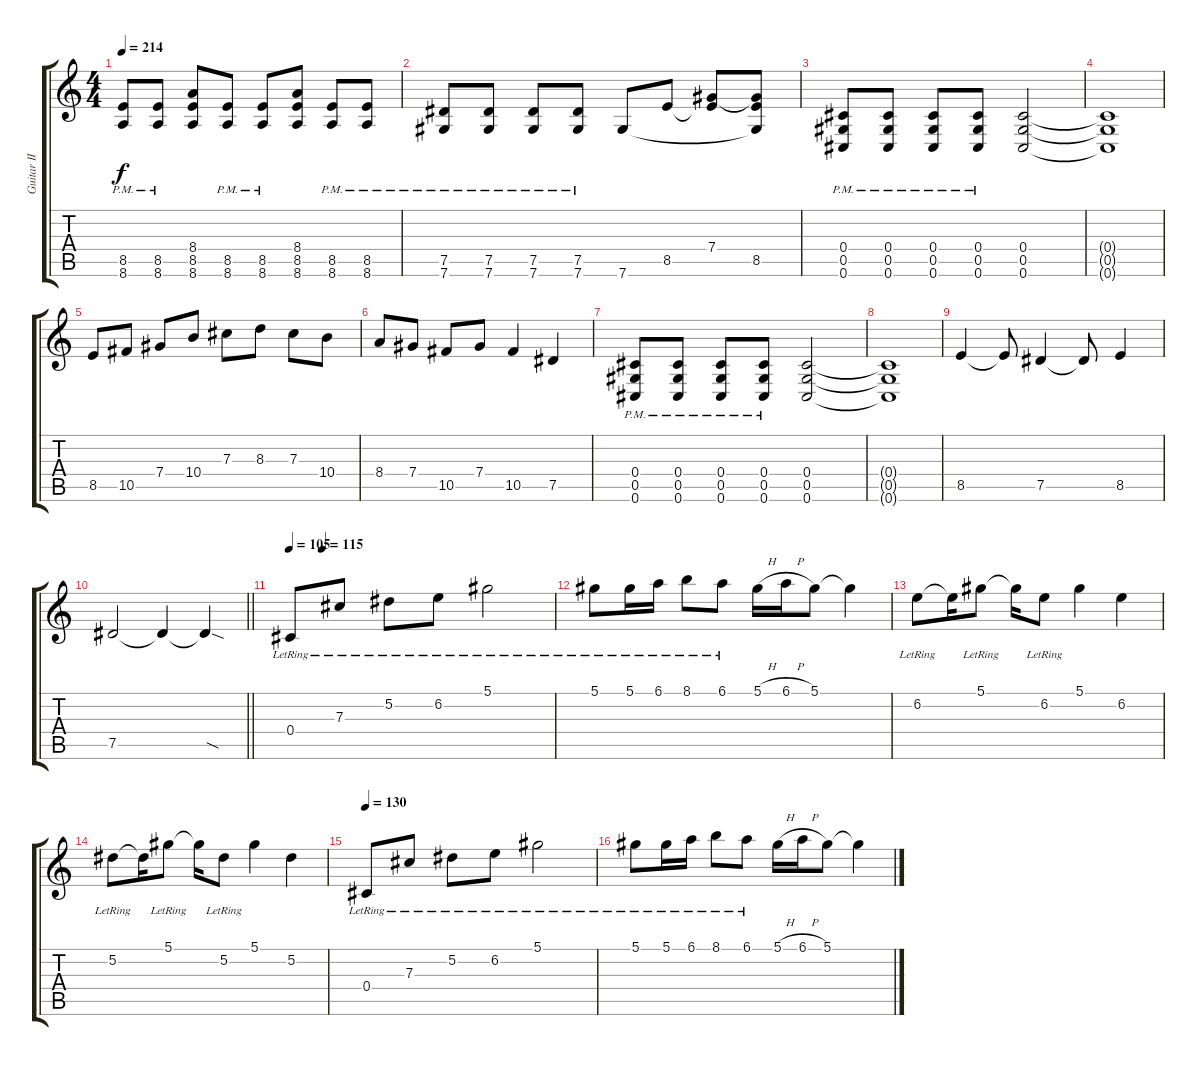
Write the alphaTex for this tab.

\track ("Guitar II" "Guitar II") {instrument distortionguitar}
\staff {score tabs}
\tuning (Eb4 Bb3 Gb3 Db3 Ab2 Db2) {hide}
\ts (4 4)
\tempo 214
\clef g2
\ks c
(8.5{pm} 8.6{pm}).8{dy f} (8.5{pm} 8.6{pm}).8 (8.4 8.5 8.6).8 (8.5{pm} 8.6{pm}).8 (8.5{pm} 8.6{pm}).8 (8.4 8.5 8.6).8 (8.5{pm} 8.6{pm}).8 (8.5{pm} 8.6{pm}).8 |
(7.5{pm} 7.6{pm}).8 (7.5{pm} 7.6{pm}).8 (7.5{pm} 7.6{pm}).8 (7.5{pm} 7.6{pm}).8 7.6.8 8.5.8 (7.4 8.5{t}).8 (7.4{t} 8.5 7.6{t}).8 |
(0.4{pm} 0.5{pm} 0.6{pm}).8 (0.4{pm} 0.5{pm} 0.6{pm}).8 (0.4{pm} 0.5{pm} 0.6{pm}).8 (0.4{pm} 0.5{pm} 0.6{pm}).8 (0.4 0.5 0.6).2 |
(0.4{t} 0.5{t} 0.6{t}).1 |
8.5.8 10.5.8 7.4.8 10.4.8 7.3.8 8.3.8 7.3.8 10.4.8 |
8.4.8 7.4.8 10.5.8 7.4.8 10.5.4 7.5.4 |
(0.4{pm} 0.5{pm} 0.6{pm}).8 (0.4{pm} 0.5{pm} 0.6{pm}).8 (0.4{pm} 0.5{pm} 0.6{pm}).8 (0.4{pm} 0.5{pm} 0.6{pm}).8 (0.4 0.5 0.6).2 |
(0.4{t} 0.5{t} 0.6{t}).1 |
8.5.4 8.5{t}.8 7.5.4 7.5{t}.8 8.5.4 |
\barLineRight lightlight
7.5.2 7.5{t}.4 7.5{sod t}.4 |
\section ("" "")
\tempo 105
\tempo (115 0.125)
0.4{lr}.8{instrument electricguitarjazz} 7.3{lr}.8 5.2{lr}.8 6.2{lr}.8 5.1{lr}.2 |
5.1{lr}.8 5.1{lr}.16 6.1{lr}.16 8.1{lr}.8 6.1{lr}.8 5.1{h}.16 6.1{h}.16 5.1.8 5.1{t}.4 |
6.2{lr}.8 6.2{t}.16 5.1{lr}.8 5.1{t}.16 6.2{lr}.8 5.1.4 6.2.4 |
5.2{lr}.8 5.2{t}.16 5.1{lr}.8 5.1{t}.16 5.2{lr}.8 5.1.4 5.2.4 |
\tempo 130
0.4{lr}.8 7.3{lr}.8 5.2{lr}.8 6.2{lr}.8 5.1{lr}.2 |
5.1{lr}.8 5.1{lr}.16 6.1{lr}.16 8.1{lr}.8 6.1{lr}.8 5.1{h}.16 6.1{h}.16 5.1.8 5.1{t}.4
